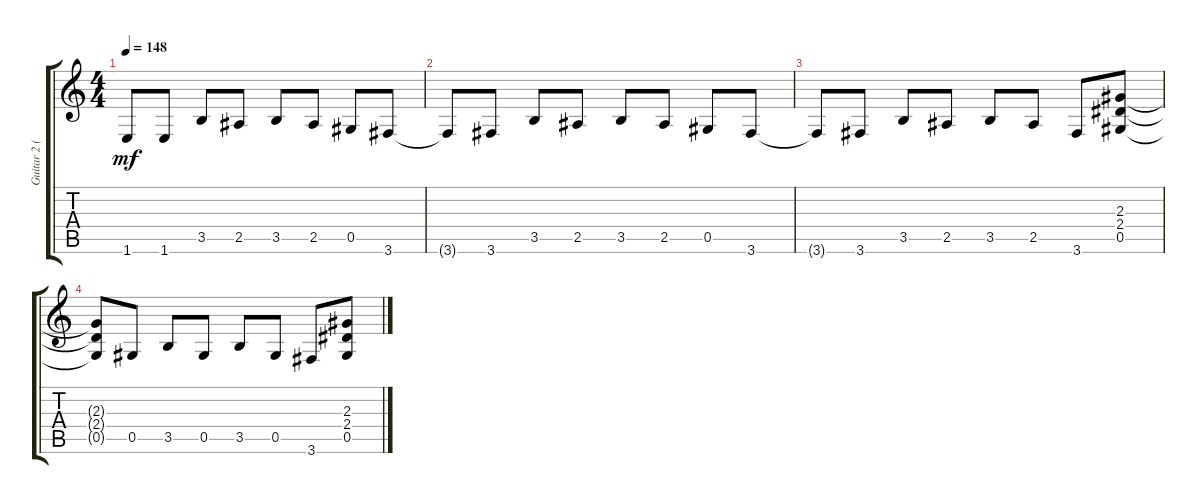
\track ("Guitar 2 (Izzy)" "Guitar 2 (") {instrument overdrivenguitar}
\staff {score tabs}
\tuning (Eb4 Bb3 Gb3 Db3 Ab2 Eb2) {hide}
\ts (4 4)
\tempo 148
\clef g2
\ks c
1.6{t}.8{dy mf volume 0} 1.6.8 3.5.8 2.5.8 3.5.8 2.5.8 0.5.8 3.6.8 |
3.6{t}.8 3.6.8 3.5.8 2.5.8 3.5.8 2.5.8 0.5.8 3.6.8 |
3.6{t}.8 3.6.8 3.5.8 2.5.8 3.5.8 2.5.8 3.6.8 (2.3 2.4 0.5).8 |
(2.3{t} 2.4{t} 0.5{t}).8 0.5.8 3.5.8 0.5.8 3.5.8 0.5.8 3.6.8 (2.3 2.4 0.5).8
